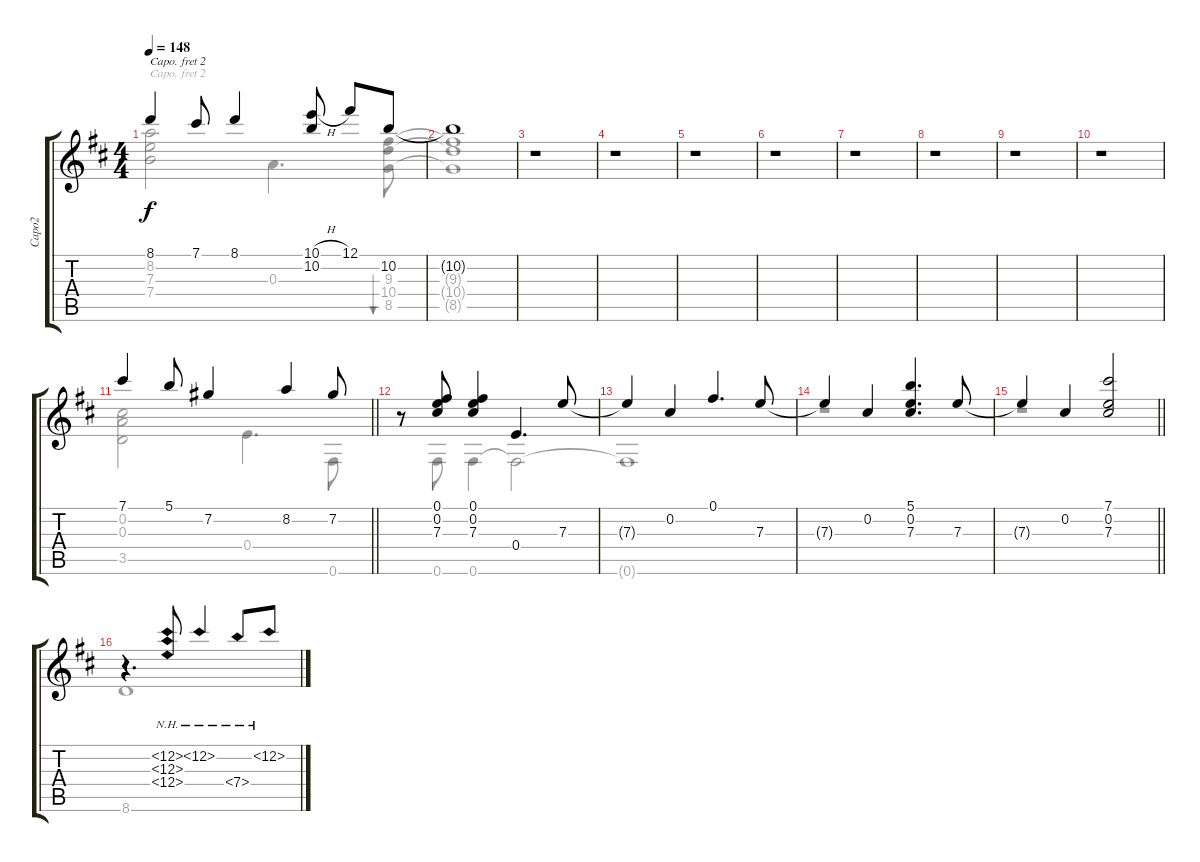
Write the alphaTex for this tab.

\track ("Capo2" "Capo2") {instrument acousticguitarsteel}
\staff {score tabs}
\capo 2
\tuning (E4 B3 G3 D3 A2 E2) {hide}
\voice
\ts (4 4)
\tempo 148
\clef g2
\ks d
8.1.4{dy f} 7.1.8 8.1.4 (10.1{h} 10.2).8 12.1.8 10.2.8 |
10.2{t}.1 |
r.1 |
r.1 |
r.1 |
r.1 |
r.1 |
r.1 |
r.1 |
r.1 |
\barLineRight lightlight
7.1.4 5.1.8 7.2.4 8.2.4 7.2.8 |
r.8 (0.1 0.2 7.3).8 (0.1 0.2 7.3).4 0.4.4{d} 7.3.8 |
7.3{t}.4 0.2.4 0.1.4{d} 7.3.8 |
7.3{t}.4 0.2.4 (5.1 0.2 7.3).4{d} 7.3.8 |
\barLineRight lightlight
7.3{t}.4 0.2.4 (7.1 0.2 7.3).2 |
r.4{d} (12.2{nh} 12.3{nh} 12.4{nh}).8 12.2{nh}.4 7.4{nh}.8 12.2{nh}.8
\voice
\clef g2
\ottava regular
\simile none
\ks d
(8.2 7.3 7.4).2{dy f} 0.3.4{d} (9.3 10.4 8.5).8{bu 30} |
(9.3{t} 10.4{t} 8.5{t}).1 |
|
|
|
|
|
|
|
|
\barLineRight lightlight
(0.2 0.3 3.5).2 0.4.4{d} 0.6.8 |
r.8 0.6.8 0.6.4 0.6{t}.2 |
0.6{t}.1 |
r.1 |
\barLineRight lightlight
r.1 |
8.6.1
